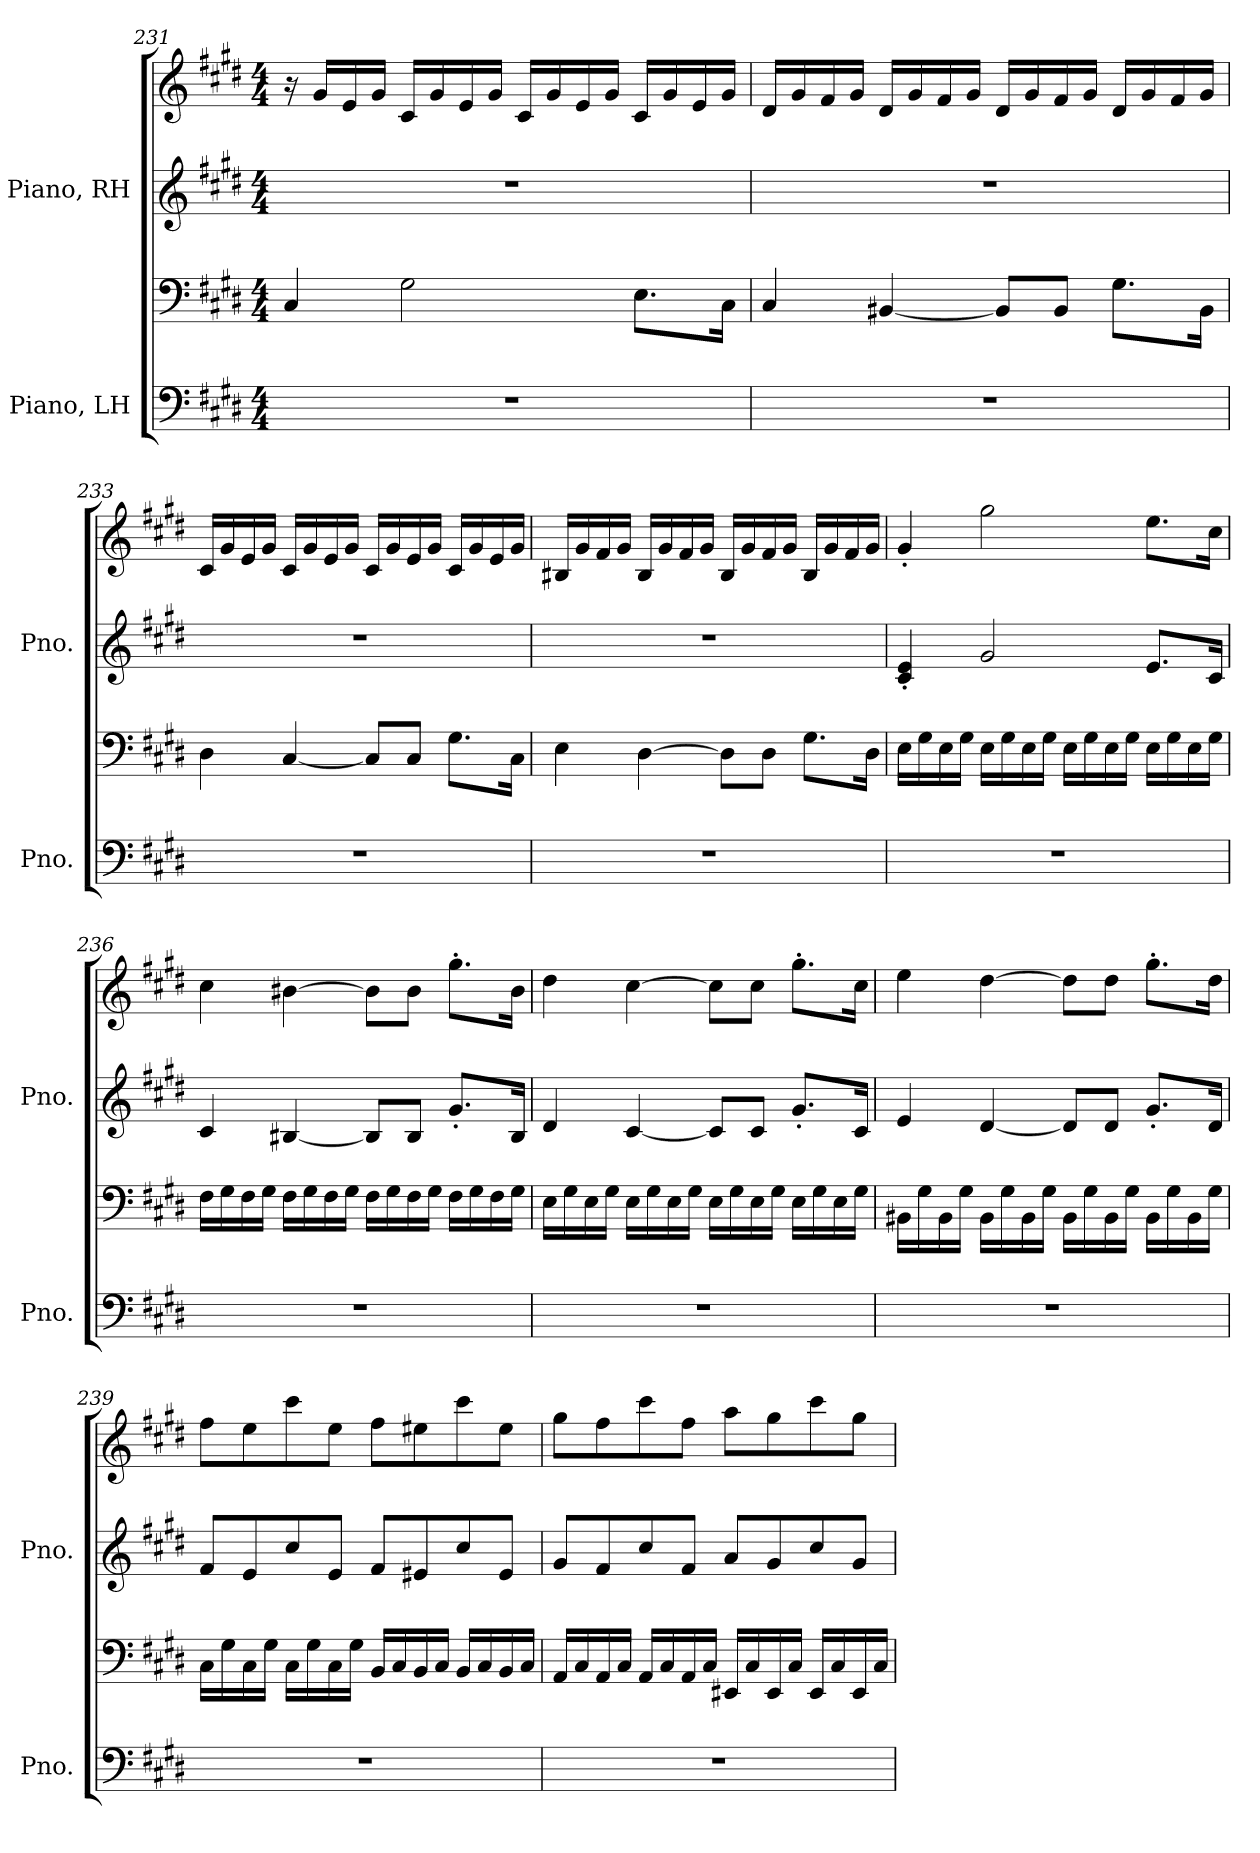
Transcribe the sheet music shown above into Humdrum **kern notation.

**kern	**kern	**kern	**kern
*part2	*part2	*part1	*part1
*staff4	*staff3	*staff2	*staff1
*I"Piano, LH	*	*I"Piano, RH	*
*I'Pno.	*	*I'Pno.	*
*clefF4	*clefF4	*clefG2	*clefG2
*k[f#c#g#d#]	*k[f#c#g#d#]	*k[f#c#g#d#]	*k[f#c#g#d#]
*M4/4	*M4/4	*M4/4	*M4/4
=231	=231	=231	=231
1r	4C#/	1r	16r
.	.	.	16g#/LL
.	.	.	16e/
.	.	.	16g#/JJ
.	2G#\	.	16c#/LL
.	.	.	16g#/
.	.	.	16e/
.	.	.	16g#/JJ
.	.	.	16c#/LL
.	.	.	16g#/
.	.	.	16e/
.	.	.	16g#/JJ
.	8.E\L	.	16c#/LL
.	.	.	16g#/
.	.	.	16e/
.	16C#\Jk	.	16g#/JJ
!!LO:LB:g=z
=232	=232	=232	=232
1r	4C#/	1r	16d#/LL
.	.	.	16g#/
.	.	.	16f#/
.	.	.	16g#/JJ
.	[4BB#X/	.	16d#/LL
.	.	.	16g#/
.	.	.	16f#/
.	.	.	16g#/JJ
.	8BB#/L]	.	16d#/LL
.	.	.	16g#/
.	8BB#/J	.	16f#/
.	.	.	16g#/JJ
.	8.G#\L	.	16d#/LL
.	.	.	16g#/
.	.	.	16f#/
.	16BB#\Jk	.	16g#/JJ
=233	=233	=233	=233
1r	4D#\	1r	16c#/LL
.	.	.	16g#/
.	.	.	16e/
.	.	.	16g#/JJ
.	[4C#/	.	16c#/LL
.	.	.	16g#/
.	.	.	16e/
.	.	.	16g#/JJ
.	8C#/L]	.	16c#/LL
.	.	.	16g#/
.	8C#/J	.	16e/
.	.	.	16g#/JJ
.	8.G#\L	.	16c#/LL
.	.	.	16g#/
.	.	.	16e/
.	16C#\Jk	.	16g#/JJ
!!LO:PB:g=z
=234	=234	=234	=234
1r	4E\	1r	16B#X/LL
.	.	.	16g#/
.	.	.	16f#/
.	.	.	16g#/JJ
.	[4D#\	.	16B#/LL
.	.	.	16g#/
.	.	.	16f#/
.	.	.	16g#/JJ
.	8D#\L]	.	16B#/LL
.	.	.	16g#/
.	8D#\J	.	16f#/
.	.	.	16g#/JJ
.	8.G#\L	.	16B#/LL
.	.	.	16g#/
.	.	.	16f#/
.	16D#\Jk	.	16g#/JJ
=235	=235	=235	=235
1r	16E\LL	4c#/' 4e/'	4g#'/
.	16G#\	.	.
.	16E\	.	.
.	16G#\JJ	.	.
.	16E\LL	2g#/	2gg#\
.	16G#\	.	.
.	16E\	.	.
.	16G#\JJ	.	.
.	16E\LL	.	.
.	16G#\	.	.
.	16E\	.	.
.	16G#\JJ	.	.
.	16E\LL	8.e/L	8.ee\L
.	16G#\	.	.
.	16E\	.	.
.	16G#\JJ	16c#/Jk	16cc#\Jk
!!LO:LB:g=z
=236	=236	=236	=236
1r	16F#\LL	4c#/	4cc#\
.	16G#\	.	.
.	16F#\	.	.
.	16G#\JJ	.	.
.	16F#\LL	[4B#X/	[4b#X\
.	16G#\	.	.
.	16F#\	.	.
.	16G#\JJ	.	.
.	16F#\LL	8B#/L]	8b#\L]
.	16G#\	.	.
.	16F#\	8B#/J	8b#\J
.	16G#\JJ	.	.
.	16F#\LL	8.g#'/L	8.gg#'\L
.	16G#\	.	.
.	16F#\	.	.
.	16G#\JJ	16B#/Jk	16b#\Jk
=237	=237	=237	=237
1r	16E\LL	4d#/	4dd#\
.	16G#\	.	.
.	16E\	.	.
.	16G#\JJ	.	.
.	16E\LL	[4c#/	[4cc#\
.	16G#\	.	.
.	16E\	.	.
.	16G#\JJ	.	.
.	16E\LL	8c#/L]	8cc#\L]
.	16G#\	.	.
.	16E\	8c#/J	8cc#\J
.	16G#\JJ	.	.
.	16E\LL	8.g#'/L	8.gg#'\L
.	16G#\	.	.
.	16E\	.	.
.	16G#\JJ	16c#/Jk	16cc#\Jk
!!LO:LB:g=z
=238	=238	=238	=238
1r	16BB#X\LL	4e/	4ee\
.	16G#\	.	.
.	16BB#\	.	.
.	16G#\JJ	.	.
.	16BB#\LL	[4d#/	[4dd#\
.	16G#\	.	.
.	16BB#\	.	.
.	16G#\JJ	.	.
.	16BB#\LL	8d#/L]	8dd#\L]
.	16G#\	.	.
.	16BB#\	8d#/J	8dd#\J
.	16G#\JJ	.	.
.	16BB#\LL	8.g#'/L	8.gg#'\L
.	16G#\	.	.
.	16BB#\	.	.
.	16G#\JJ	16d#/Jk	16dd#\Jk
=239	=239	=239	=239
1r	16C#\LL	8f#/L	8ff#\L
.	16G#\	.	.
.	16C#\	8e/	8ee\
.	16G#\JJ	.	.
.	16C#\LL	8cc#/	8ccc#\
.	16G#\	.	.
.	16C#\	8e/J	8ee\J
.	16G#\JJ	.	.
.	16BB/LL	8f#/L	8ff#\L
.	16C#/	.	.
.	16BB/	8e#X/	8ee#X\
.	16C#/JJ	.	.
.	16BB/LL	8cc#/	8ccc#\
.	16C#/	.	.
.	16BB/	8e#/J	8ee#\J
.	16C#/JJ	.	.
!!LO:PB:g=z
=240	=240	=240	=240
1r	16AA/LL	8g#/L	8gg#\L
.	16C#/	.	.
.	16AA/	8f#/	8ff#\
.	16C#/JJ	.	.
.	16AA/LL	8cc#/	8ccc#\
.	16C#/	.	.
.	16AA/	8f#/J	8ff#\J
.	16C#/JJ	.	.
.	16EE#X/LL	8a/L	8aa\L
.	16C#/	.	.
.	16EE#/	8g#/	8gg#\
.	16C#/JJ	.	.
.	16EE#/LL	8cc#/	8ccc#\
.	16C#/	.	.
.	16EE#/	8g#/J	8gg#\J
.	16C#/JJ	.	.
=	=	=	=
*-	*-	*-	*-
